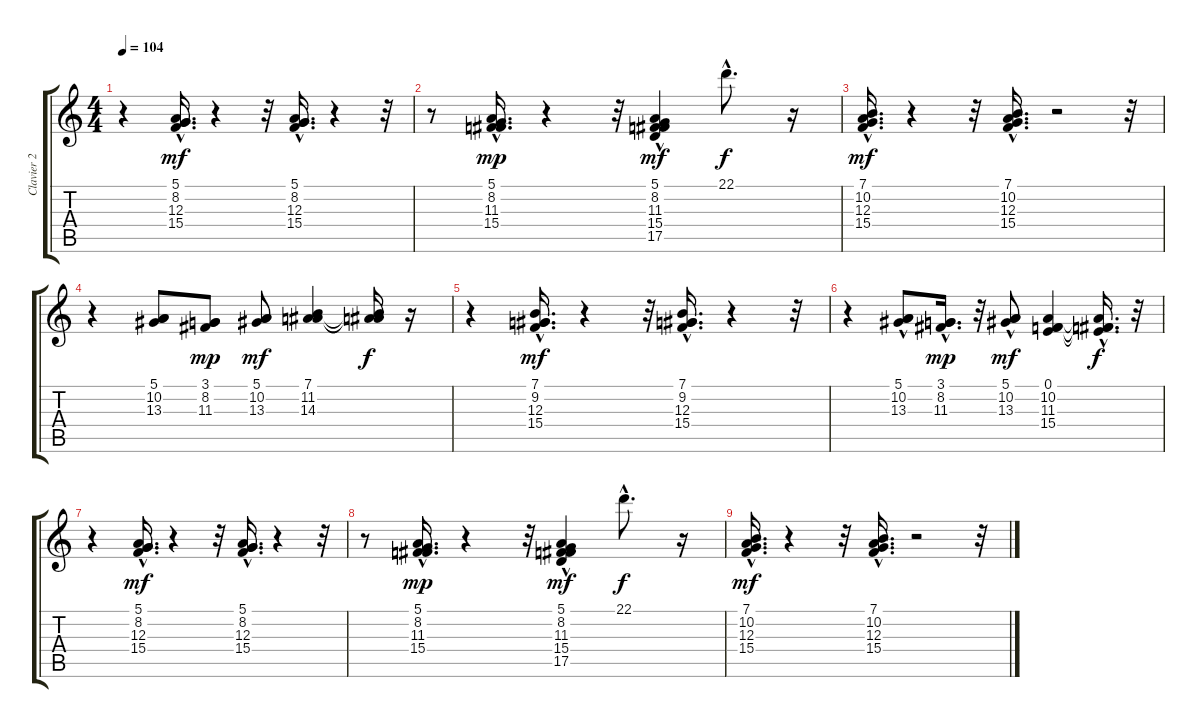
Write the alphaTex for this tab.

\track ("Clavier 2" "Clavier 2") {instrument electricpiano1}
\staff {score tabs}
\tuning (E4 B3 G3 D3 A2 E2) {hide}
\ts (4 4)
\tempo 104
\clef g2
\ks c
r.4{dy f} (5.1{hac} 8.2{hac} 12.3{hac} 15.4{hac}).16{d dy mf} r.4 r.32 (5.1 8.2 12.3{hac} 15.4).16{d} r.4 r.32 |
r.8 (5.1 8.2 11.3{hac} 15.4{hac}).16{d dy mp} r.4 r.32 (5.1{hac} 8.2{hac} 11.3{hac} 15.4{hac} 17.5{hac}).4{dy mf} 22.1{hac}.8{d dy f} r.16 |
(7.1{hac} 10.2{hac} 12.3{hac} 15.4{hac}).16{d dy mf} r.4 r.32 (7.1{hac} 10.2{hac} 12.3{hac} 15.4{hac}).16{d} r.2 r.32 |
r.4 (5.1 10.2 13.3).8 (3.1 8.2 11.3).8{dy mp} (5.1 10.2 13.3).8{dy mf} (7.1 11.2 14.3).4 (7.1{t} 11.2{t} 14.3{t}).16{dy f} r.16 |
r.4 (7.1{hac} 9.2{hac} 12.3{hac} 15.4{hac}).16{d dy mf} r.4 r.32 (7.1{hac} 9.2{hac} 12.3{hac} 15.4{hac}).16{d} r.4 r.32 |
r.4 (5.1 10.2{hac} 13.3{hac}).8 (3.1{hac} 8.2 11.3).16{d dy mp} r.32 (5.1{hac} 10.2 13.3).8{dy mf} (0.1 10.2 11.3 15.4).4 (0.1{hac t} 10.2{hac t} 11.3{hac t} 15.4{hac t}).16{d dy f} r.32 |
r.4 (5.1{hac} 8.2{hac} 12.3{hac} 15.4{hac}).16{d dy mf} r.4 r.32 (5.1 8.2 12.3{hac} 15.4).16{d} r.4 r.32 |
r.8 (5.1 8.2 11.3{hac} 15.4{hac}).16{d dy mp} r.4 r.32 (5.1{hac} 8.2{hac} 11.3{hac} 15.4{hac} 17.5{hac}).4{dy mf} 22.1{hac}.8{d dy f} r.16 |
(7.1{hac} 10.2{hac} 12.3{hac} 15.4{hac}).16{d dy mf} r.4 r.32 (7.1{hac} 10.2{hac} 12.3{hac} 15.4{hac}).16{d} r.2 r.32
